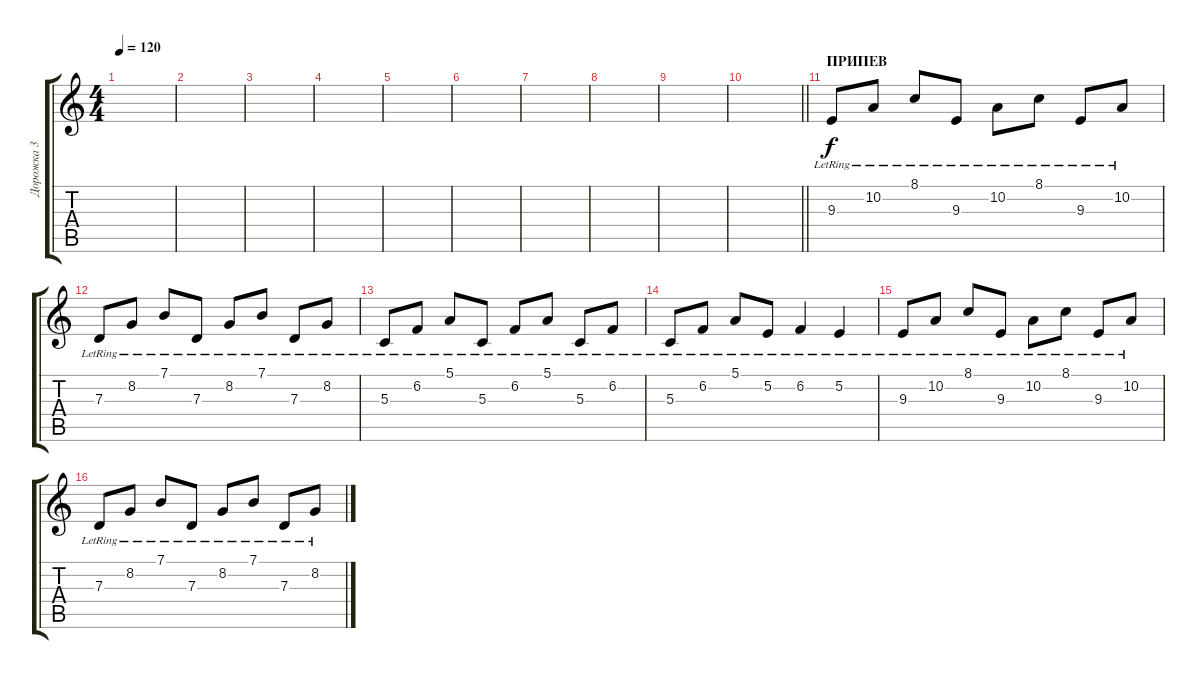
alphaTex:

\track ("Дорожка 3" "Дорожка 3") {instrument pad1newage}
\staff {score tabs}
\tuning (E4 B3 G3 D3 A2 E2) {hide}
\ts (4 4)
\tempo 120
\clef g2
\ks c
|
|
|
|
|
|
|
|
|
\barLineRight lightlight
|
\section ("" "ПРИПЕВ")
9.3{lr}.8 10.2{lr}.8 8.1{lr}.8 9.3{lr}.8 10.2{lr}.8 8.1{lr}.8 9.3{lr}.8 10.2{lr}.8 |
7.3{lr}.8 8.2{lr}.8 7.1{lr}.8 7.3{lr}.8 8.2{lr}.8 7.1{lr}.8 7.3{lr}.8 8.2{lr}.8 |
5.3{lr}.8 6.2{lr}.8 5.1{lr}.8 5.3{lr}.8 6.2{lr}.8 5.1{lr}.8 5.3{lr}.8 6.2{lr}.8 |
5.3{lr}.8 6.2{lr}.8 5.1{lr}.8 5.2{lr}.8 6.2{lr}.4 5.2{lr}.4 |
9.3{lr}.8 10.2{lr}.8 8.1{lr}.8 9.3{lr}.8 10.2{lr}.8 8.1{lr}.8 9.3{lr}.8 10.2{lr}.8 |
7.3{lr}.8 8.2{lr}.8 7.1{lr}.8 7.3{lr}.8 8.2{lr}.8 7.1{lr}.8 7.3{lr}.8 8.2{lr}.8
